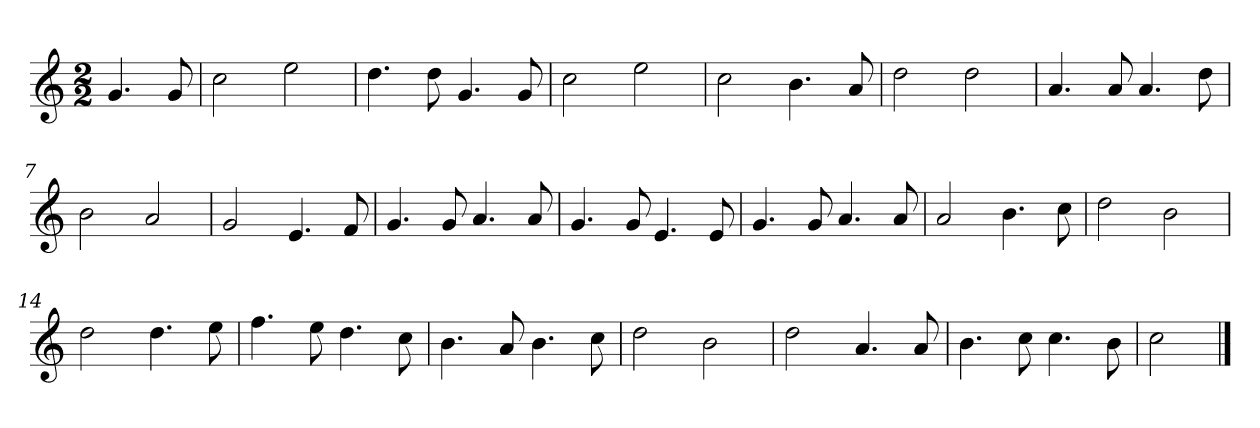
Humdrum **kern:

**kern
*part1
*staff1
*k[]
*M2/2
*MM120
=
4.g
8g
=1
2cc
2ee
=2
4.dd
8dd
4.g
8g
=3
2cc
2ee
=4
2cc
4.b
8a
=5
2dd
2dd
=6
4.a
8a
4.a
8dd
=7
2b
2a
=8
2g
4.e
8f
=9
4.g
8g
4.a
8a
=10
4.g
8g
4.e
8e
=11
4.g
8g
4.a
8a
=12
2a
4.b
8cc
=13
2dd
2b
=14
2dd
4.dd
8ee
=15
4.ff
8ee
4.dd
8cc
=16
4.b
8a
4.b
8cc
=17
2dd
2b
=18
2dd
4.a
8a
=19
4.b
8cc
4.cc
8b
=20
2cc
==
*-
